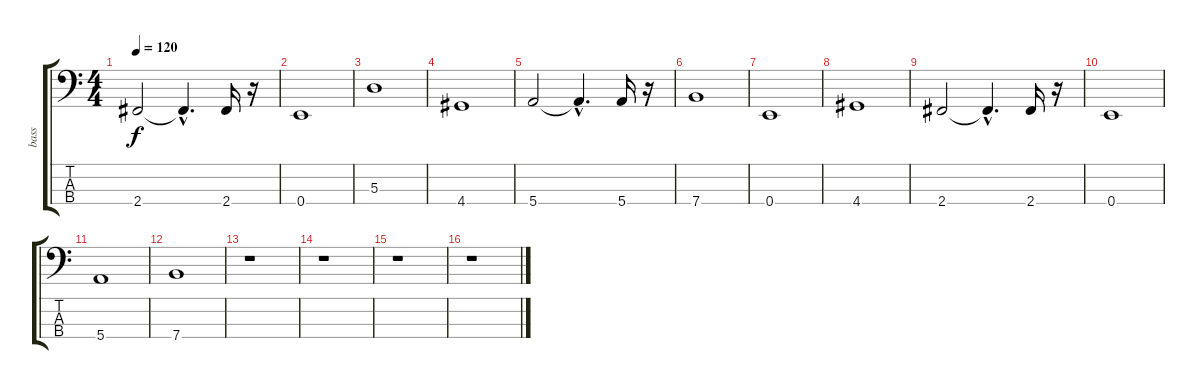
\track ("bass" "bass") {instrument electricbassfinger}
\staff {score tabs}
\tuning (G2 D2 A1 E1) {hide}
\ts (4 4)
\tempo 120
\clef f4
\ks c
2.4.2{dy f} 2.4{hac t}.4{d} 2.4.16 r.16 |
0.4.1 |
5.3.1 |
4.4.1 |
5.4.2 5.4{hac t}.4{d} 5.4.16 r.16 |
7.4.1 |
0.4.1 |
4.4.1 |
2.4.2 2.4{hac t}.4{d} 2.4.16 r.16 |
0.4.1 |
5.4.1 |
7.4.1 |
r.1 |
r.1 |
r.1 |
r.1
